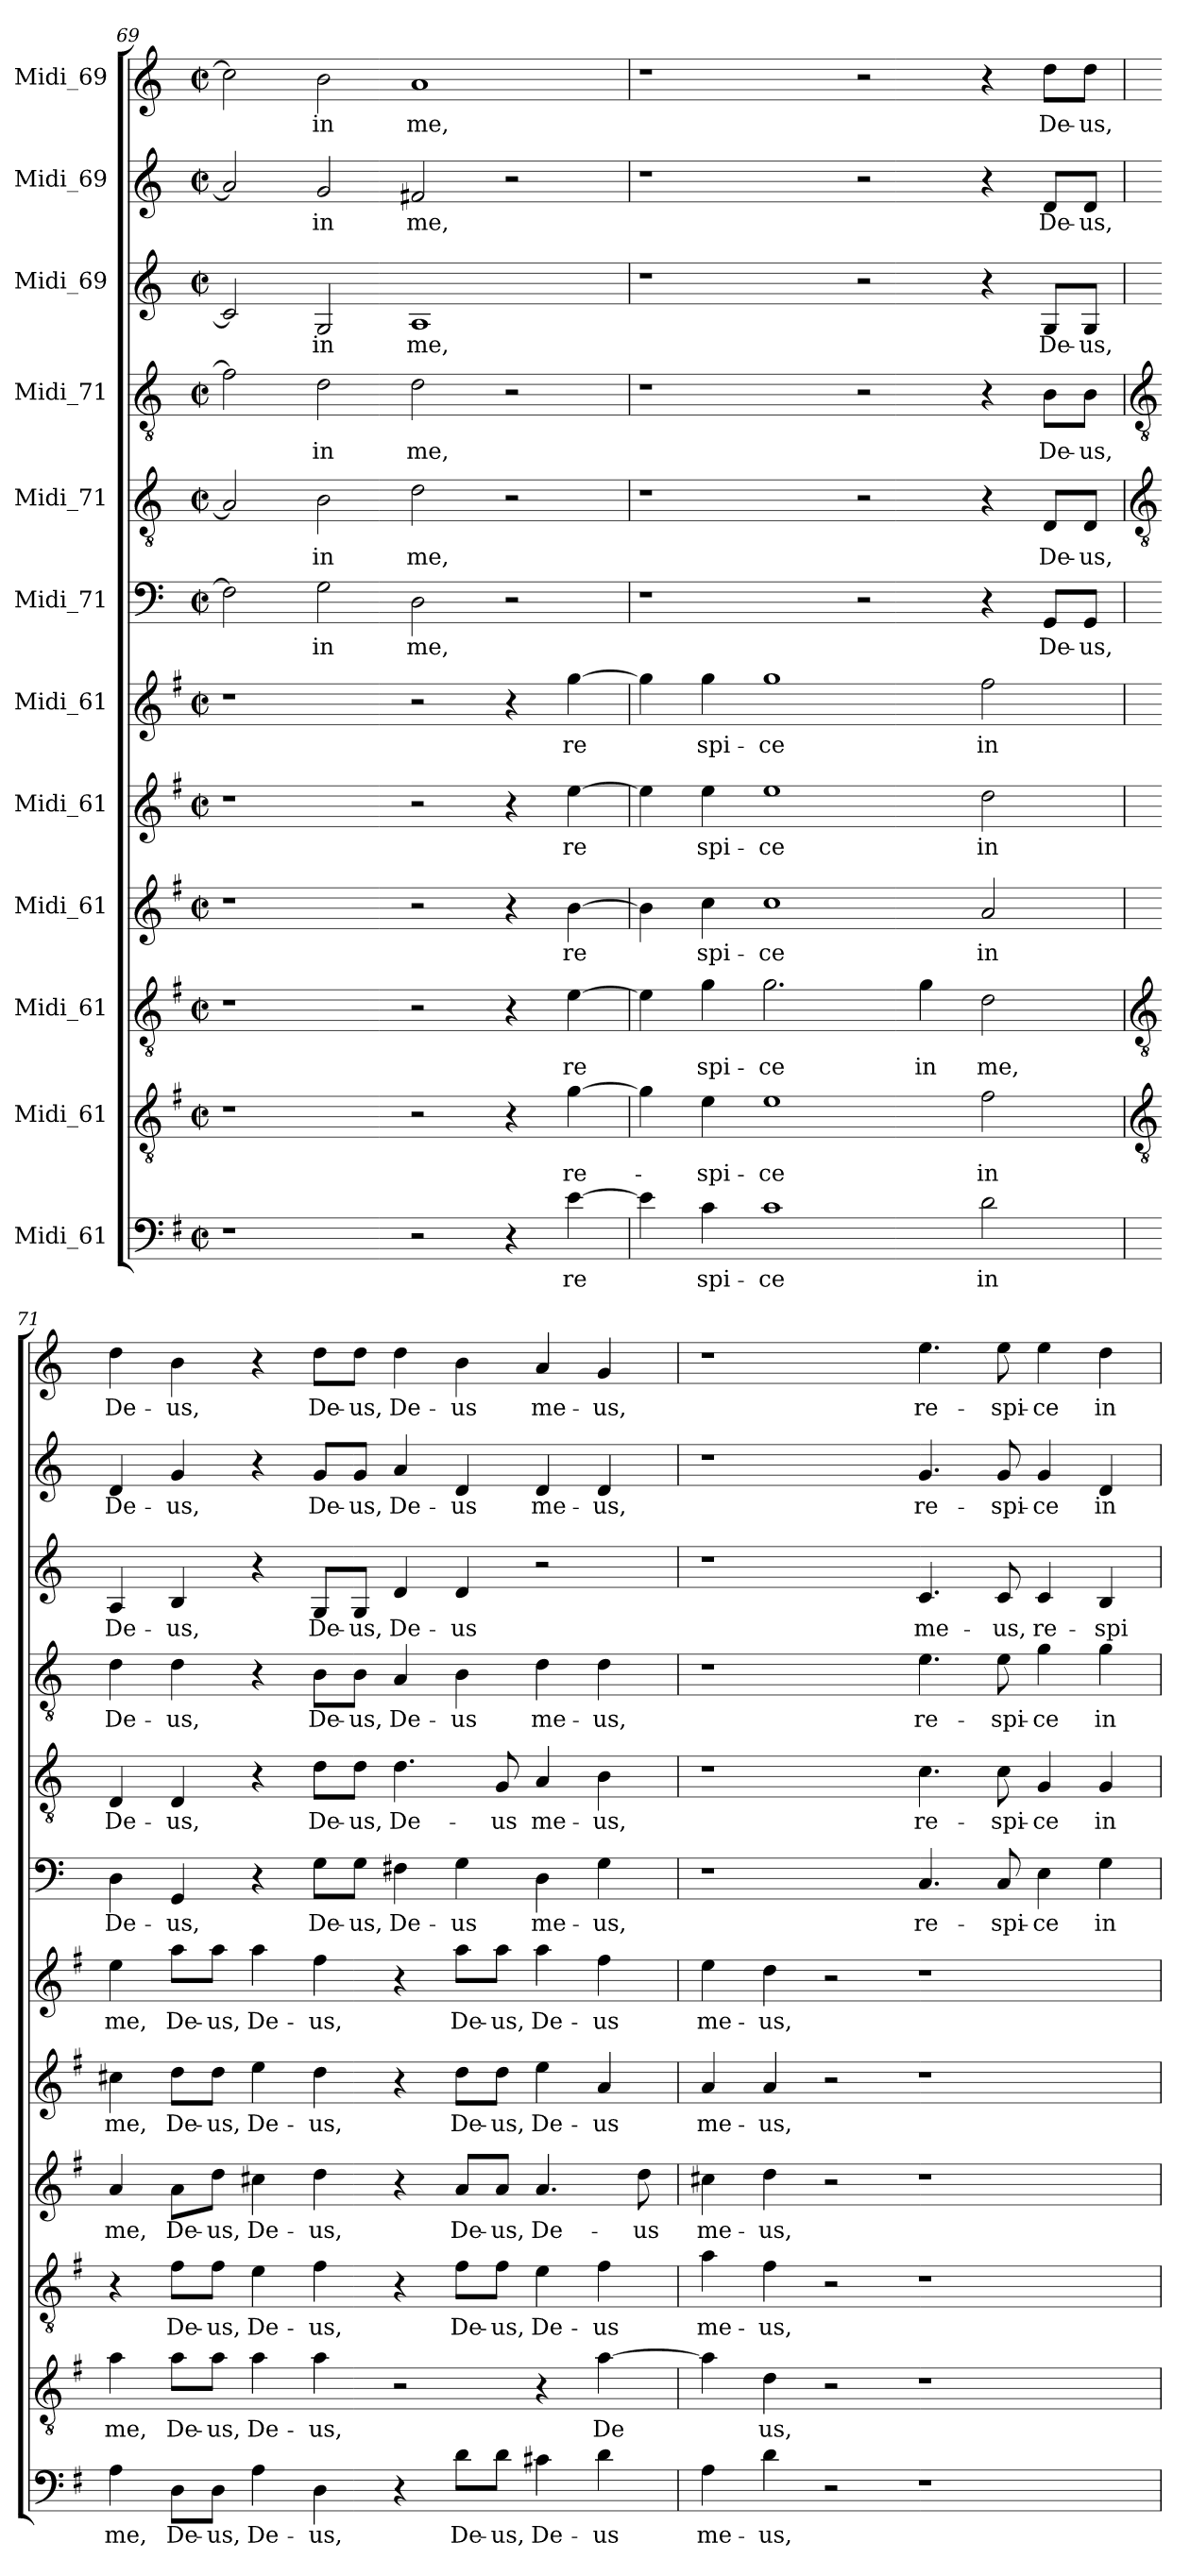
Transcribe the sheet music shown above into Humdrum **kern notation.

**kern	**text	**kern	**text	**kern	**text	**kern	**text	**kern	**text	**kern	**text	**kern	**text	**kern	**text	**kern	**text	**kern	**text	**kern	**text	**kern	**text
*part12	*part12	*part11	*part11	*part10	*part10	*part9	*part9	*part8	*part8	*part7	*part7	*part6	*part6	*part5	*part5	*part4	*part4	*part3	*part3	*part2	*part2	*part1	*part1
*staff12	*staff12	*staff11	*staff11	*staff10	*staff10	*staff9	*staff9	*staff8	*staff8	*staff7	*staff7	*staff6	*staff6	*staff5	*staff5	*staff4	*staff4	*staff3	*staff3	*staff2	*staff2	*staff1	*staff1
*I"Midi_61	*	*I"Midi_61	*	*I"Midi_61	*	*I"Midi_61	*	*I"Midi_61	*	*I"Midi_61	*	*I"Midi_71	*	*I"Midi_71	*	*I"Midi_71	*	*I"Midi_69	*	*I"Midi_69	*	*I"Midi_69	*
*clefF4	*	*clefGv2	*	*clefGv2	*	*clefG2	*	*clefG2	*	*clefG2	*	*clefF4	*	*clefGv2	*	*clefGv2	*	*clefG2	*	*clefG2	*	*clefG2	*
*ITrd4c7	*	*ITrd4c7	*	*ITrd4c7	*	*ITrd4c7	*	*ITrd4c7	*	*ITrd4c7	*	*	*	*	*	*	*	*	*	*	*	*	*
*k[]	*	*k[]	*	*k[]	*	*k[]	*	*k[]	*	*k[]	*	*k[]	*	*k[]	*	*k[]	*	*k[]	*	*k[]	*	*k[]	*
*C:	*	*C:	*	*C:	*	*C:	*	*C:	*	*C:	*	*C:	*	*C:	*	*C:	*	*C:	*	*C:	*	*C:	*
*M4/2	*	*M4/2	*	*M4/2	*	*M4/2	*	*M4/2	*	*M4/2	*	*M4/2	*	*M4/2	*	*M4/2	*	*M4/2	*	*M4/2	*	*M4/2	*
*met(c|)	*	*met(c|)	*	*met(c|)	*	*met(c|)	*	*met(c|)	*	*met(c|)	*	*met(c|)	*	*met(c|)	*	*met(c|)	*	*met(c|)	*	*met(c|)	*	*met(c|)	*
=69	=69	=69	=69	=69	=69	=69	=69	=69	=69	=69	=69	=69	=69	=69	=69	=69	=69	=69	=69	=69	=69	=69	=69
1r	.	1r	.	1r	.	1r	.	1r	.	1r	.	2F]	.	2A]	.	2f]	.	2c]	.	2a]	.	2cc]	.
!	!	!	!	!	!	!	!	!	!	!	!	!	!LO:LY:b	!	!LO:LY:b	!	!LO:LY:b	!	!LO:LY:b	!	!LO:LY:b	!	!LO:LY:b
.	.	.	.	.	.	.	.	.	.	.	.	2G	in	2B	in	2d	in	2G	in	2g	in	2b	in
!	!	!	!	!	!	!	!	!	!	!	!	!	!LO:LY:b	!	!LO:LY:b	!	!LO:LY:b	!	!LO:LY:b	!	!LO:LY:b	!	!LO:LY:b
2r	.	2r	.	2r	.	2r	.	2r	.	2r	.	2D	me,	2d	me,	2d	me,	1A	me,	2f#X	me,	1a	me,
4r	.	4r	.	4r	.	4r	.	4r	.	4r	.	2r	.	2r	.	2r	.	.	.	2r	.	.	.
!	!LO:LY:b	!	!LO:LY:b	!	!LO:LY:b	!	!LO:LY:b	!	!LO:LY:b	!	!LO:LY:b	!	!	!	!	!	!	!	!	!	!	!	!
[4A	re	[4c	re-	[4A	re	[4e	re	[4a	re	[4cc	re	.	.	.	.	.	.	.	.	.	.	.	.
=70	=70	=70	=70	=70	=70	=70	=70	=70	=70	=70	=70	=70	=70	=70	=70	=70	=70	=70	=70	=70	=70	=70	=70
4A]	.	4c]	.	4A]	.	4e]	.	4a]	.	4cc]	.	1r	.	1r	.	1r	.	1r	.	1r	.	1r	.
!	!LO:LY:b	!	!LO:LY:b	!	!LO:LY:b	!	!LO:LY:b	!	!LO:LY:b	!	!LO:LY:b	!	!	!	!	!	!	!	!	!	!	!	!
4F	spi-	4A	-spi-	4c	spi-	4f	spi-	4a	spi-	4cc	spi-	.	.	.	.	.	.	.	.	.	.	.	.
!	!LO:LY:b	!	!LO:LY:b	!	!LO:LY:b	!	!LO:LY:b	!	!LO:LY:b	!	!LO:LY:b	!	!	!	!	!	!	!	!	!	!	!	!
1F	-ce	1A	-ce	2.c	-ce	1f	-ce	1a	-ce	1cc	-ce	.	.	.	.	.	.	.	.	.	.	.	.
.	.	.	.	.	.	.	.	.	.	.	.	2r	.	2r	.	2r	.	2r	.	2r	.	2r	.
!	!	!	!	!	!LO:LY:b	!	!	!	!	!	!	!	!	!	!	!	!	!	!	!	!	!	!
.	.	.	.	4c	in	.	.	.	.	.	.	.	.	.	.	.	.	.	.	.	.	.	.
!	!LO:LY:b	!	!LO:LY:b	!	!LO:LY:b	!	!LO:LY:b	!	!LO:LY:b	!	!LO:LY:b	!	!	!	!	!	!	!	!	!	!	!	!
2G	in	2B	in	2G	me,	2d	in	2g	in	2b	in	4r	.	4r	.	4r	.	4r	.	4r	.	4r	.
!	!	!	!	!	!	!	!	!	!	!	!	!	!LO:LY:b	!	!LO:LY:b	!	!LO:LY:b	!	!LO:LY:b	!	!LO:LY:b	!	!LO:LY:b
.	.	.	.	.	.	.	.	.	.	.	.	8GGL	De-	8DL	De-	8BL	De-	8GL	De-	8dL	De-	8ddL	De-
!	!	!	!	!	!	!	!	!	!	!	!	!	!LO:LY:b	!	!LO:LY:b	!	!LO:LY:b	!	!LO:LY:b	!	!LO:LY:b	!	!LO:LY:b
.	.	.	.	.	.	.	.	.	.	.	.	8GGJ	-us,	8DJ	-us,	8BJ	-us,	8GJ	-us,	8dJ	-us,	8ddJ	-us,
!!LO:LB:g=z
=71	=71	=71	=71	=71	=71	=71	=71	=71	=71	=71	=71	=71	=71	=71	=71	=71	=71	=71	=71	=71	=71	=71	=71
*	*	*clefGv2	*	*clefGv2	*	*	*	*	*	*	*	*	*	*clefGv2	*	*clefGv2	*	*	*	*	*	*	*
!	!LO:LY:b	!	!LO:LY:b	!	!	!	!LO:LY:b	!	!LO:LY:b	!	!LO:LY:b	!	!LO:LY:b	!	!LO:LY:b	!	!LO:LY:b	!	!LO:LY:b	!	!LO:LY:b	!	!LO:LY:b
4D	me,	4d	me,	4r	.	4d	me,	4f#X	me,	4a	me,	4D	De-	4D	De-	4d	De-	4A	De-	4d	De-	4dd	De-
!	!LO:LY:b	!	!LO:LY:b	!	!LO:LY:b	!	!LO:LY:b	!	!LO:LY:b	!	!LO:LY:b	!	!LO:LY:b	!	!LO:LY:b	!	!LO:LY:b	!	!LO:LY:b	!	!LO:LY:b	!	!LO:LY:b
8GGL	De-	8dL	De-	8BL	De-	8dL	De-	8gL	De-	8ddL	De-	4GG	-us,	4D	-us,	4d	-us,	4B	-us,	4g	-us,	4b	-us,
!	!LO:LY:b	!	!LO:LY:b	!	!LO:LY:b	!	!LO:LY:b	!	!LO:LY:b	!	!LO:LY:b	!	!	!	!	!	!	!	!	!	!	!	!
8GGJ	-us,	8dJ	-us,	8BJ	-us,	8gJ	-us,	8gJ	-us,	8ddJ	-us,	.	.	.	.	.	.	.	.	.	.	.	.
!	!LO:LY:b	!	!LO:LY:b	!	!LO:LY:b	!	!LO:LY:b	!	!LO:LY:b	!	!LO:LY:b	!	!	!	!	!	!	!	!	!	!	!	!
4D	De-	4d	De-	4A	De-	4f#X	De-	4a	De-	4dd	De-	4r	.	4r	.	4r	.	4r	.	4r	.	4r	.
!	!LO:LY:b	!	!LO:LY:b	!	!LO:LY:b	!	!LO:LY:b	!	!LO:LY:b	!	!LO:LY:b	!	!LO:LY:b	!	!LO:LY:b	!	!LO:LY:b	!	!LO:LY:b	!	!LO:LY:b	!	!LO:LY:b
4GG	-us,	4d	-us,	4B	-us,	4g	-us,	4g	-us,	4b	-us,	8GL	De-	8dL	De-	8BL	De-	8GL	De-	8gL	De-	8ddL	De-
!	!	!	!	!	!	!	!	!	!	!	!	!	!LO:LY:b	!	!LO:LY:b	!	!LO:LY:b	!	!LO:LY:b	!	!LO:LY:b	!	!LO:LY:b
.	.	.	.	.	.	.	.	.	.	.	.	8GJ	-us,	8dJ	-us,	8BJ	-us,	8GJ	-us,	8gJ	-us,	8ddJ	-us,
!	!	!	!	!	!	!	!	!	!	!	!	!	!LO:LY:b	!	!LO:LY:b	!	!LO:LY:b	!	!LO:LY:b	!	!LO:LY:b	!	!LO:LY:b
4r	.	2r	.	4r	.	4r	.	4r	.	4r	.	4F#X	De-	4.d	De-	4A	De-	4d	De-	4a	De-	4dd	De-
!	!LO:LY:b	!	!	!	!LO:LY:b	!	!LO:LY:b	!	!LO:LY:b	!	!LO:LY:b	!	!LO:LY:b	!	!	!	!LO:LY:b	!	!LO:LY:b	!	!LO:LY:b	!	!LO:LY:b
8GL	De-	.	.	8BL	De-	8dL	De-	8gL	De-	8ddL	De-	4G	-us	.	.	4B	-us	4d	-us	4d	-us	4b	-us
!	!LO:LY:b	!	!	!	!LO:LY:b	!	!LO:LY:b	!	!LO:LY:b	!	!LO:LY:b	!	!	!	!LO:LY:b	!	!	!	!	!	!	!	!
8GJ	-us,	.	.	8BJ	-us,	8dJ	-us,	8gJ	-us,	8ddJ	-us,	.	.	8G	-us	.	.	.	.	.	.	.	.
!	!LO:LY:b	!	!	!	!LO:LY:b	!	!LO:LY:b	!	!LO:LY:b	!	!LO:LY:b	!	!LO:LY:b	!	!LO:LY:b	!	!LO:LY:b	!	!	!	!LO:LY:b	!	!LO:LY:b
4F#X	De-	4r	.	4A	De-	4.d	De-	4a	De-	4dd	De-	4D	me-	4A	me-	4d	me-	2r	.	4d	me-	4a	me-
!	!LO:LY:b	!	!LO:LY:b	!	!LO:LY:b	!	!	!	!LO:LY:b	!	!LO:LY:b	!	!LO:LY:b	!	!LO:LY:b	!	!LO:LY:b	!	!	!	!LO:LY:b	!	!LO:LY:b
4G	-us	[4d	De	4B	-us	.	.	4d	-us	4b	-us	4G	-us,	4B	-us,	4d	-us,	.	.	4d	-us,	4g	-us,
!	!	!	!	!	!	!	!LO:LY:b	!	!	!	!	!	!	!	!	!	!	!	!	!	!	!	!
.	.	.	.	.	.	8g	-us	.	.	.	.	.	.	.	.	.	.	.	.	.	.	.	.
=72	=72	=72	=72	=72	=72	=72	=72	=72	=72	=72	=72	=72	=72	=72	=72	=72	=72	=72	=72	=72	=72	=72	=72
!	!LO:LY:b	!	!	!	!LO:LY:b	!	!LO:LY:b	!	!LO:LY:b	!	!LO:LY:b	!	!	!	!	!	!	!	!	!	!	!	!
4D	me-	4d]	.	4d	me-	4f#X	me-	4d	me-	4a	me-	1r	.	1r	.	1r	.	1r	.	1r	.	1r	.
!	!LO:LY:b	!	!LO:LY:b	!	!LO:LY:b	!	!LO:LY:b	!	!LO:LY:b	!	!LO:LY:b	!	!	!	!	!	!	!	!	!	!	!	!
4G	-us,	4G	us,	4B	-us,	4g	-us,	4d	-us,	4g	-us,	.	.	.	.	.	.	.	.	.	.	.	.
2r	.	2r	.	2r	.	2r	.	2r	.	2r	.	.	.	.	.	.	.	.	.	.	.	.	.
!	!	!	!	!	!	!	!	!	!	!	!	!	!LO:LY:b	!	!LO:LY:b	!	!LO:LY:b	!	!LO:LY:b	!	!LO:LY:b	!	!LO:LY:b
1r	.	1r	.	1r	.	1r	.	1r	.	1r	.	4.C	re-	4.c	re-	4.e	re-	4.c	me-	4.g	re-	4.ee	re-
!	!	!	!	!	!	!	!	!	!	!	!	!	!LO:LY:b	!	!LO:LY:b	!	!LO:LY:b	!	!LO:LY:b	!	!LO:LY:b	!	!LO:LY:b
.	.	.	.	.	.	.	.	.	.	.	.	8C	-spi-	8c	-spi-	8e	-spi-	8c	-us,	8g	-spi-	8ee	-spi-
!	!	!	!	!	!	!	!	!	!	!	!	!	!LO:LY:b	!	!LO:LY:b	!	!LO:LY:b	!	!LO:LY:b	!	!LO:LY:b	!	!LO:LY:b
.	.	.	.	.	.	.	.	.	.	.	.	4E	-ce	4G	-ce	4g	-ce	4c	re-	4g	-ce	4ee	-ce
!	!	!	!	!	!	!	!	!	!	!	!	!	!LO:LY:b	!	!LO:LY:b	!	!LO:LY:b	!	!LO:LY:b	!	!LO:LY:b	!	!LO:LY:b
.	.	.	.	.	.	.	.	.	.	.	.	4G	in	4G	in	4g	in	4B	-spi-	4d	in	4dd	in
=	=	=	=	=	=	=	=	=	=	=	=	=	=	=	=	=	=	=	=	=	=	=	=
*-	*-	*-	*-	*-	*-	*-	*-	*-	*-	*-	*-	*-	*-	*-	*-	*-	*-	*-	*-	*-	*-	*-	*-
